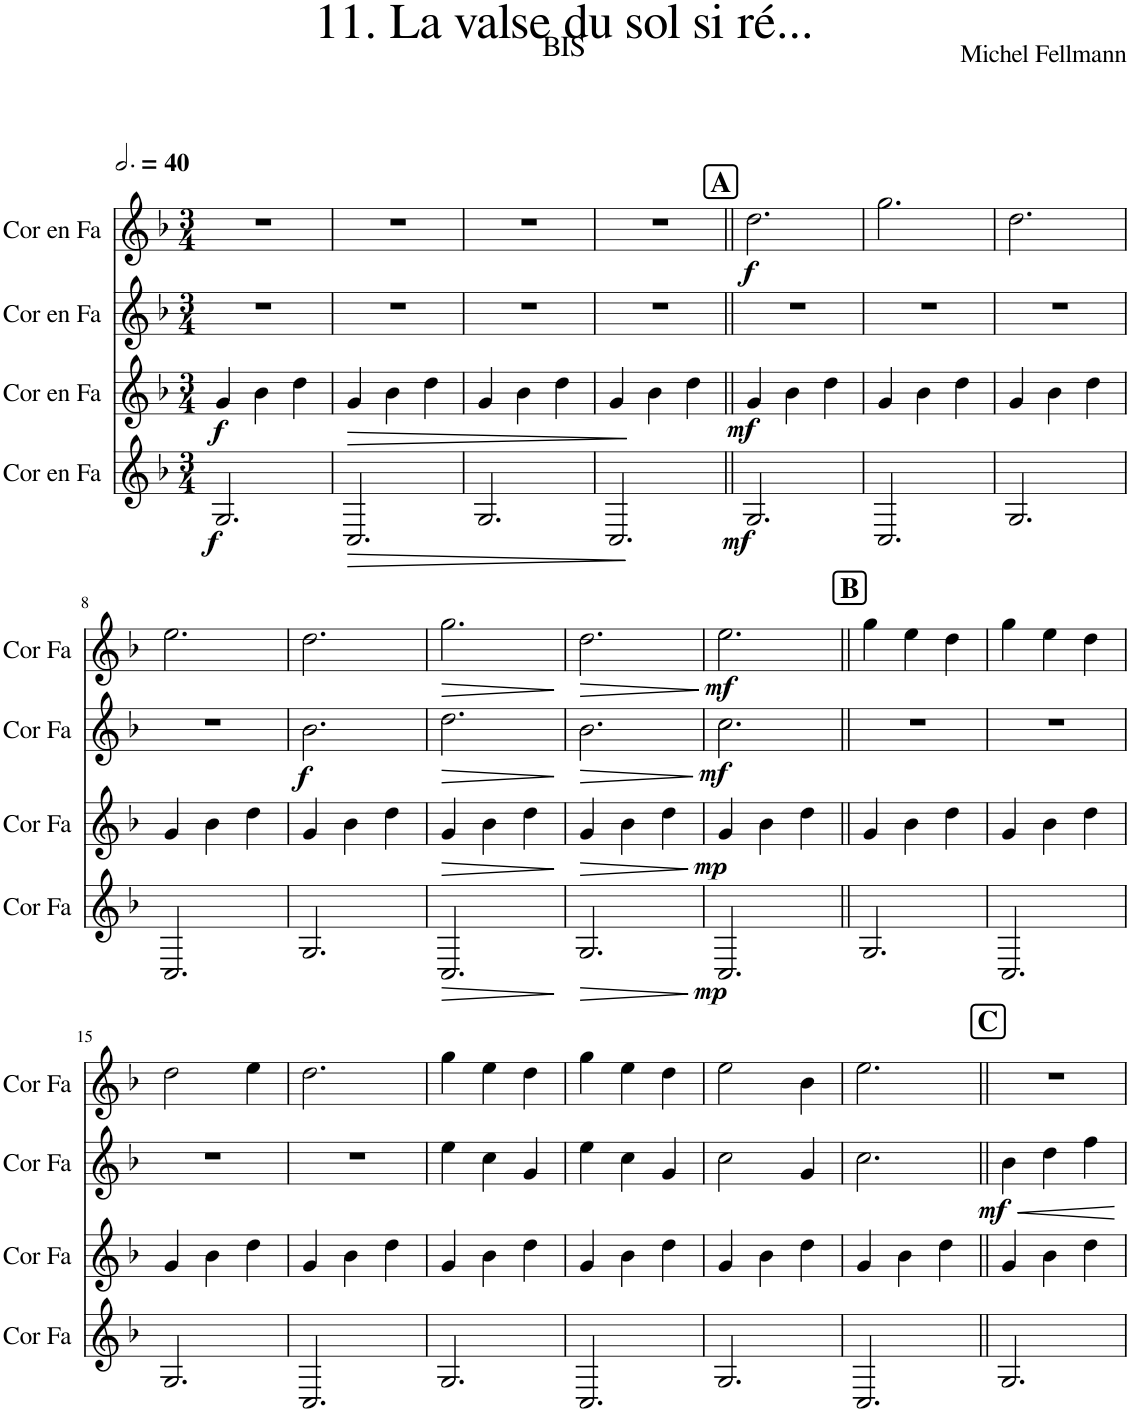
**kern	**dynam	**kern	**dynam	**kern	**dynam	**kern	**dynam
*part4	*part4	*part3	*part3	*part2	*part2	*part1	*part1
*staff4	*staff4	*staff3	*staff3	*staff2	*staff2	*staff1	*staff1
*I"Cor en Fa	*	*I"Cor en Fa	*	*I"Cor en Fa	*	*I"Cor en Fa	*
*I'Cor Fa	*	*I'Cor Fa	*	*I'Cor Fa	*	*I'Cor Fa	*
*clefG2	*	*clefG2	*	*clefG2	*	*clefG2	*
*Trd4c7	*	*Trd4c7	*	*Trd4c7	*	*Trd4c7	*
*k[b-]	*	*k[b-]	*	*k[b-]	*	*k[b-]	*
*M3/4	*	*M3/4	*	*M3/4	*	*M3/4	*
*MM120	*	*MM120	*	*MM120	*	*MM120	*
=1	=1	=1	=1	=1	=1	=1	=1
!	!LO:DY:b	!	!LO:DY:b	!	!	!	!
2.G/	f	4g/	f	2.r	.	2.r	.
.	.	4b-\	.	.	.	.	.
.	.	4dd\	.	.	.	.	.
=2	=2	=2	=2	=2	=2	=2	=2
!	!LO:HP:b	!	!LO:HP:b	!	!	!	!
2.C/	>	4g/	>	2.r	.	2.r	.
.	.	4b-\	.	.	.	.	.
.	.	4dd\	.	.	.	.	.
.	]	.	]	.	.	.	.
=3	=3	=3	=3	=3	=3	=3	=3
2.G/	.	4g/	.	2.r	.	2.r	.
.	.	4b-\	.	.	.	.	.
.	.	4dd\	.	.	.	.	.
=4	=4	=4	=4	=4	=4	=4	=4
2.C/	.	4g/	.	2.r	.	2.r	.
.	.	4b-\	.	.	.	.	.
.	.	4dd\	.	.	.	.	.
!!LO:REH:place=s1:a:B:cj:fs=14:t=A
=5||	=5||	=5||	=5||	=5||	=5||	=5||	=5||
!	!LO:DY:b	!	!LO:DY:b	!	!	!	!LO:DY:b
2.G/	mf	4g/	mf	2.r	.	2.dd\	f
.	.	4b-\	.	.	.	.	.
.	.	4dd\	.	.	.	.	.
=6	=6	=6	=6	=6	=6	=6	=6
2.C/	.	4g/	.	2.r	.	2.gg\	.
.	.	4b-\	.	.	.	.	.
.	.	4dd\	.	.	.	.	.
=7	=7	=7	=7	=7	=7	=7	=7
2.G/	.	4g/	.	2.r	.	2.dd\	.
.	.	4b-\	.	.	.	.	.
.	.	4dd\	.	.	.	.	.
!!LO:LB:g=z
=8	=8	=8	=8	=8	=8	=8	=8
2.C/	.	4g/	.	2.r	.	2.ee\	.
.	.	4b-\	.	.	.	.	.
.	.	4dd\	.	.	.	.	.
=9	=9	=9	=9	=9	=9	=9	=9
!	!	!	!	!	!LO:DY:b	!	!
2.G/	.	4g/	.	2.b-\	f	2.dd\	.
.	.	4b-\	.	.	.	.	.
.	.	4dd\	.	.	.	.	.
=10	=10	=10	=10	=10	=10	=10	=10
!	!LO:HP:b	!	!LO:HP:b	!	!LO:HP:b	!	!LO:HP:b
2.C/	>	4g/	>	2.dd\	>	2.gg\	>
.	.	4b-\	.	.	.	.	.
.	.	4dd\	.	.	.	.	.
.	]	.	]	.	]	.	]
=11	=11	=11	=11	=11	=11	=11	=11
!	!LO:HP:b	!	!LO:HP:b	!	!LO:HP:b	!	!LO:HP:b
2.G/	>	4g/	>	2.b-\	>	2.dd\	>
.	.	4b-\	.	.	.	.	.
.	.	4dd\	.	.	.	.	.
.	]	.	]	.	]	.	]
=12	=12	=12	=12	=12	=12	=12	=12
!	!LO:DY:b	!	!LO:DY:b	!	!LO:DY:b	!	!LO:DY:b
2.C/	mp	4g/	mp	2.cc\	mf	2.ee\	mf
.	.	4b-\	.	.	.	.	.
.	.	4dd\	.	.	.	.	.
!!LO:REH:place=s1:a:B:cj:fs=14:t=B
=13||	=13||	=13||	=13||	=13||	=13||	=13||	=13||
2.G/	.	4g/	.	2.r	.	4gg\	.
.	.	4b-\	.	.	.	4ee\	.
.	.	4dd\	.	.	.	4dd\	.
=14	=14	=14	=14	=14	=14	=14	=14
2.C/	.	4g/	.	2.r	.	4gg\	.
.	.	4b-\	.	.	.	4ee\	.
.	.	4dd\	.	.	.	4dd\	.
!!LO:LB:g=z
=15	=15	=15	=15	=15	=15	=15	=15
2.G/	.	4g/	.	2.r	.	2dd\	.
.	.	4b-\	.	.	.	.	.
.	.	4dd\	.	.	.	4ee\	.
=16	=16	=16	=16	=16	=16	=16	=16
2.C/	.	4g/	.	2.r	.	2.dd\	.
.	.	4b-\	.	.	.	.	.
.	.	4dd\	.	.	.	.	.
=17	=17	=17	=17	=17	=17	=17	=17
2.G/	.	4g/	.	4ee\	.	4gg\	.
.	.	4b-\	.	4cc\	.	4ee\	.
.	.	4dd\	.	4g/	.	4dd\	.
=18	=18	=18	=18	=18	=18	=18	=18
2.C/	.	4g/	.	4ee\	.	4gg\	.
.	.	4b-\	.	4cc\	.	4ee\	.
.	.	4dd\	.	4g/	.	4dd\	.
=19	=19	=19	=19	=19	=19	=19	=19
2.G/	.	4g/	.	2cc\	.	2ee\	.
.	.	4b-\	.	.	.	.	.
.	.	4dd\	.	4g/	.	4b-\	.
=20	=20	=20	=20	=20	=20	=20	=20
2.C/	.	4g/	.	2.cc\	.	2.ee\	.
.	.	4b-\	.	.	.	.	.
.	.	4dd\	.	.	.	.	.
!!LO:REH:place=s1:a:B:cj:fs=14:t=C
=21||	=21||	=21||	=21||	=21||	=21||	=21||	=21||
!	!	!	!	!	!LO:HP:b	!	!
!	!	!	!	!	!LO:DY:n=1:b	!	!
2.G/	.	4g/	.	4b-\	< mf	2.r	.
.	.	4b-\	.	4dd\	.	.	.
.	.	4dd\	.	4ff\	.	.	.
.	.	.	.	.	[	.	.
=	=	=	=	=	=	=	=
*-	*-	*-	*-	*-	*-	*-	*-
